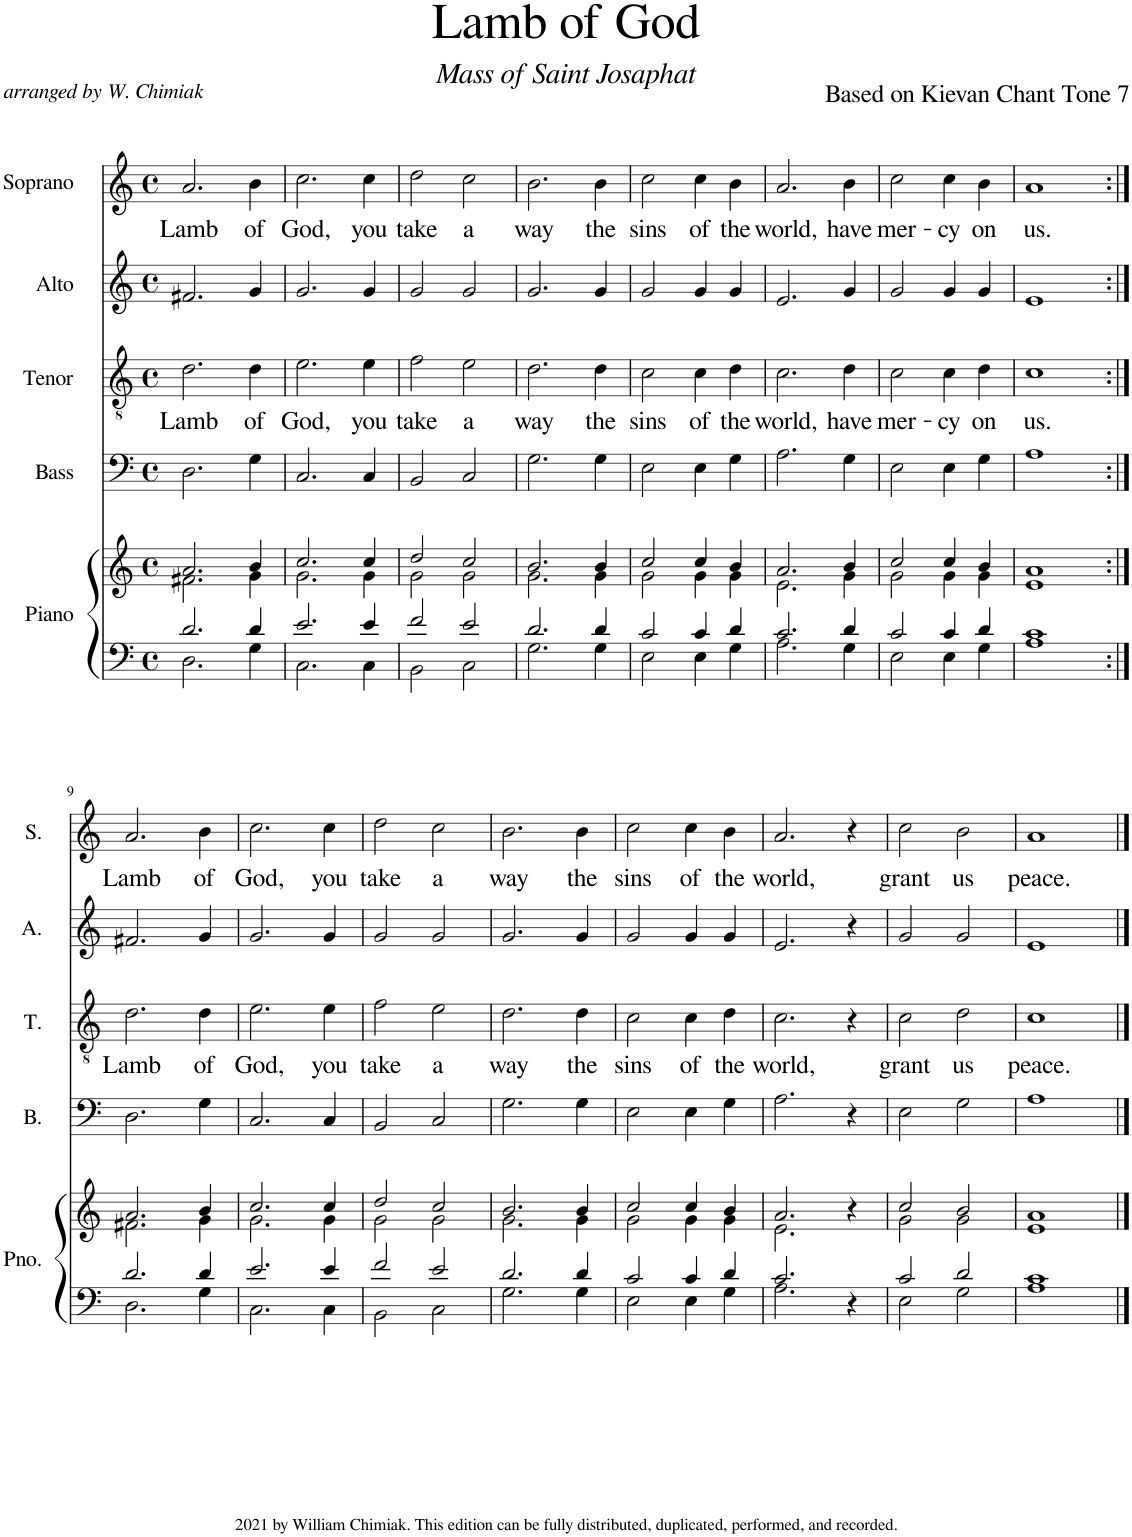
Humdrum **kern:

**kern	**kern	**kern	**kern	**text	**kern	**kern	**text
*part5	*part5	*part4	*part3	*part3	*part2	*part1	*part1
*staff6	*staff5	*staff4	*staff3	*staff3	*staff2	*staff1	*staff1
*I"Piano	*	*I"Bass	*I"Tenor	*	*I"Alto	*I"Soprano	*
*I'Pno.	*	*I'B.	*I'T.	*	*I'A.	*I'S.	*
*clefF4	*clefG2	*clefF4	*clefGv2	*	*clefG2	*clefG2	*
*k[]	*k[]	*k[]	*k[]	*	*k[]	*k[]	*
*M4/4	*M4/4	*M4/4	*M4/4	*	*M4/4	*M4/4	*
*met(c)	*met(c)	*met(c)	*met(c)	*	*met(c)	*met(c)	*
=1	=1	=1	=1	=1	=1	=1	=1
*^	*^	*	*	*	*	*	*
!	!	!	!	!	!	!LO:LY:b	!	!	!LO:LY:b
2.d/	2.D\	2.a/	2.f#X\	2.D\	2.d\	Lamb	2.f#X/	2.a/	Lamb
!	!	!	!	!	!	!LO:LY:b	!	!	!LO:LY:b
4d/	4G\	4b/	4g\	4G\	4d\	of	4g/	4b\	of
=2	=2	=2	=2	=2	=2	=2	=2	=2	=2
!	!	!	!	!	!	!LO:LY:b	!	!	!LO:LY:b
2.e/	2.C\	2.cc/	2.g\	2.C/	2.e\	God,	2.g/	2.cc\	God,
!	!	!	!	!	!	!LO:LY:b	!	!	!LO:LY:b
4e/	4C\	4cc/	4g\	4C/	4e\	you	4g/	4cc\	you
=3	=3	=3	=3	=3	=3	=3	=3	=3	=3
!	!	!	!	!	!	!LO:LY:b	!	!	!LO:LY:b
2f/	2BB\	2dd/	2g\	2BB/	2f\	take	2g/	2dd\	take
!	!	!	!	!	!	!LO:LY:b	!	!	!LO:LY:b
2e/	2C\	2cc/	2g\	2C/	2e\	a	2g/	2cc\	a
=4	=4	=4	=4	=4	=4	=4	=4	=4	=4
!	!	!	!	!	!	!LO:LY:b	!	!	!LO:LY:b
2.d/	2.G\	2.b/	2.g\	2.G\	2.d\	way	2.g/	2.b\	way
!	!	!	!	!	!	!LO:LY:b	!	!	!LO:LY:b
4d/	4G\	4b/	4g\	4G\	4d\	the	4g/	4b\	the
=5	=5	=5	=5	=5	=5	=5	=5	=5	=5
!	!	!	!	!	!	!LO:LY:b	!	!	!LO:LY:b
2c/	2E\	2cc/	2g\	2E\	2c\	sins	2g/	2cc\	sins
!	!	!	!	!	!	!LO:LY:b	!	!	!LO:LY:b
4c/	4E\	4cc/	4g\	4E\	4c\	of	4g/	4cc\	of
!	!	!	!	!	!	!LO:LY:b	!	!	!LO:LY:b
4d/	4G\	4b/	4g\	4G\	4d\	the	4g/	4b\	the
=6	=6	=6	=6	=6	=6	=6	=6	=6	=6
!	!	!	!	!	!	!LO:LY:b	!	!	!LO:LY:b
2.c/	2.A\	2.a/	2.e\	2.A\	2.c\	world,	2.e/	2.a/	world,
!	!	!	!	!	!	!LO:LY:b	!	!	!LO:LY:b
4d/	4G\	4b/	4g\	4G\	4d\	have	4g/	4b\	have
=7	=7	=7	=7	=7	=7	=7	=7	=7	=7
!	!	!	!	!	!	!LO:LY:b	!	!	!LO:LY:b
2c/	2E\	2cc/	2g\	2E\	2c\	mer-	2g/	2cc\	mer-
!	!	!	!	!	!	!LO:LY:b	!	!	!LO:LY:b
4c/	4E\	4cc/	4g\	4E\	4c\	-cy	4g/	4cc\	-cy
!	!	!	!	!	!	!LO:LY:b	!	!	!LO:LY:b
4d/	4G\	4b/	4g\	4G\	4d\	on	4g/	4b\	on
=8	=8	=8	=8	=8	=8	=8	=8	=8	=8
!	!	!	!	!	!	!LO:LY:b	!	!	!LO:LY:b
1c	1A	1a	1e	1A	1c	us.	1e	1a	us.
!!LO:LB:g=z
=9:|!	=9:|!	=9:|!	=9:|!	=9:|!	=9:|!	=9:|!	=9:|!	=9:|!	=9:|!
!	!	!	!	!	!	!LO:LY:b	!	!	!LO:LY:b
2.d/	2.D\	2.a/	2.f#X\	2.D\	2.d\	Lamb	2.f#X/	2.a/	Lamb
!	!	!	!	!	!	!LO:LY:b	!	!	!LO:LY:b
4d/	4G\	4b/	4g\	4G\	4d\	of	4g/	4b\	of
=10	=10	=10	=10	=10	=10	=10	=10	=10	=10
!	!	!	!	!	!	!LO:LY:b	!	!	!LO:LY:b
2.e/	2.C\	2.cc/	2.g\	2.C/	2.e\	God,	2.g/	2.cc\	God,
!	!	!	!	!	!	!LO:LY:b	!	!	!LO:LY:b
4e/	4C\	4cc/	4g\	4C/	4e\	you	4g/	4cc\	you
=11	=11	=11	=11	=11	=11	=11	=11	=11	=11
!	!	!	!	!	!	!LO:LY:b	!	!	!LO:LY:b
2f/	2BB\	2dd/	2g\	2BB/	2f\	take	2g/	2dd\	take
!	!	!	!	!	!	!LO:LY:b	!	!	!LO:LY:b
2e/	2C\	2cc/	2g\	2C/	2e\	a	2g/	2cc\	a
=12	=12	=12	=12	=12	=12	=12	=12	=12	=12
!	!	!	!	!	!	!LO:LY:b	!	!	!LO:LY:b
2.d/	2.G\	2.b/	2.g\	2.G\	2.d\	way	2.g/	2.b\	way
!	!	!	!	!	!	!LO:LY:b	!	!	!LO:LY:b
4d/	4G\	4b/	4g\	4G\	4d\	the	4g/	4b\	the
=13	=13	=13	=13	=13	=13	=13	=13	=13	=13
!	!	!	!	!	!	!LO:LY:b	!	!	!LO:LY:b
2c/	2E\	2cc/	2g\	2E\	2c\	sins	2g/	2cc\	sins
!	!	!	!	!	!	!LO:LY:b	!	!	!LO:LY:b
4c/	4E\	4cc/	4g\	4E\	4c\	of	4g/	4cc\	of
!	!	!	!	!	!	!LO:LY:b	!	!	!LO:LY:b
4d/	4G\	4b/	4g\	4G\	4d\	the	4g/	4b\	the
=14	=14	=14	=14	=14	=14	=14	=14	=14	=14
!	!	!	!	!	!	!LO:LY:b	!	!	!LO:LY:b
2.c/	2.A\	2.a/	2.e\	2.A\	2.c\	world,	2.e/	2.a/	world,
4r	4ryy	4r	4ryy	4r	4r	.	4r	4r	.
=15	=15	=15	=15	=15	=15	=15	=15	=15	=15
!	!	!	!	!	!	!LO:LY:b	!	!	!LO:LY:b
2c/	2E\	2cc/	2g\	2E\	2c\	grant	2g/	2cc\	grant
!	!	!	!	!	!	!LO:LY:b	!	!	!LO:LY:b
2d/	2G\	2b/	2g\	2G\	2d\	us	2g/	2b\	us
=16	=16	=16	=16	=16	=16	=16	=16	=16	=16
!	!	!	!	!	!	!LO:LY:b	!	!	!LO:LY:b
1c	1A	1a	1e	1A	1c	peace.	1e	1a	peace.
*v	*v	*	*	*	*	*	*	*	*
*	*v	*v	*	*	*	*	*	*
==	==	==	==	==	==	==	==
*-	*-	*-	*-	*-	*-	*-	*-
